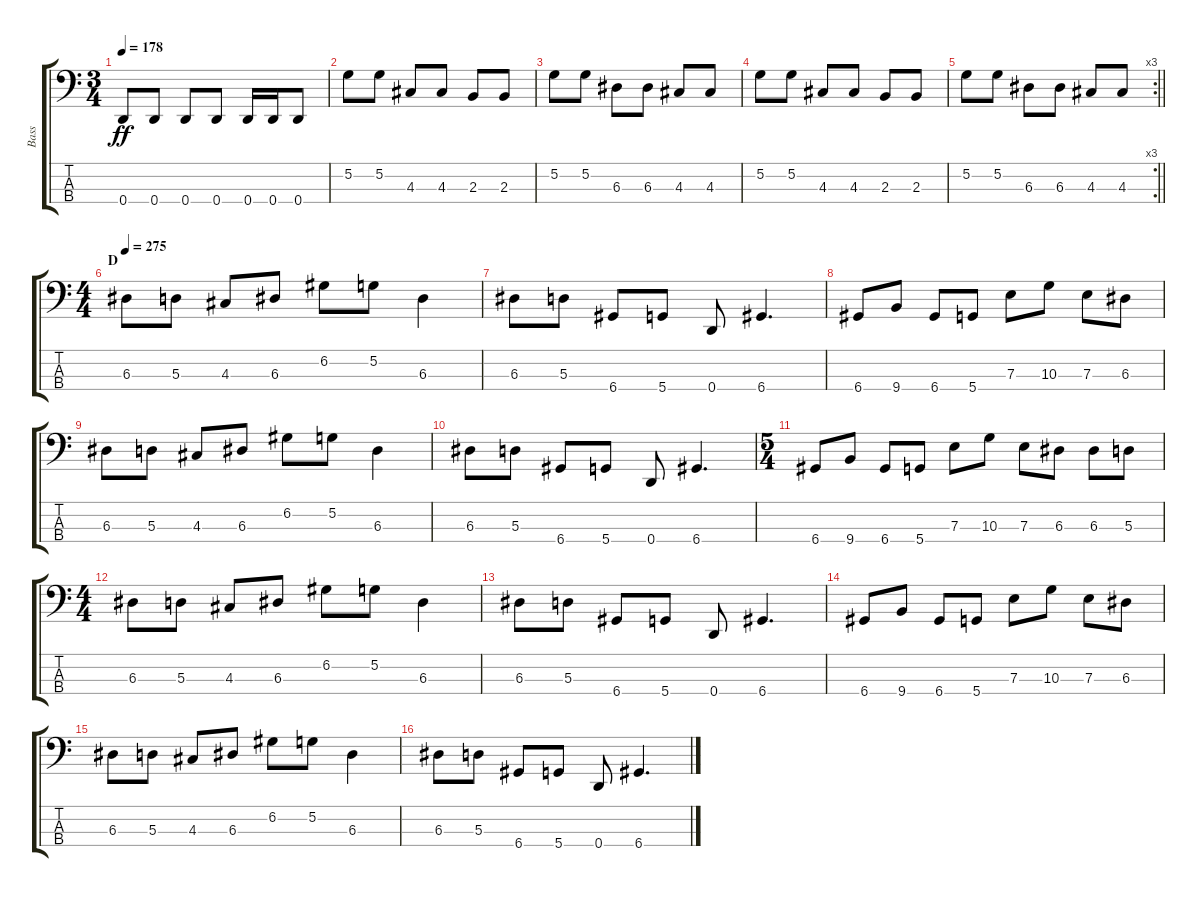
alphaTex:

\track ("Bass" "Bass") {instrument electricbasspick}
\staff {score tabs}
\tuning (G2 D2 A1 D1) {hide}
\ts (3 4)
\tempo 178
\clef f4
\ks c
0.4.8{dy ff} 0.4.8 0.4.8 0.4.8 0.4.16 0.4.16 0.4.8 |
5.2.8 5.2.8 4.3.8 4.3.8 2.3.8 2.3.8 |
5.2.8 5.2.8 6.3.8 6.3.8 4.3.8 4.3.8 |
5.2.8 5.2.8 4.3.8 4.3.8 2.3.8 2.3.8 |
\rc 3
\barLineRight lightlight
5.2.8 5.2.8 6.3.8 6.3.8 4.3.8 4.3.8 |
\ts (4 4)
\section ("" "D")
\tempo 275
6.3.8 5.3.8 4.3.8 6.3.8 6.2.8 5.2.8 6.3.4 |
6.3.8 5.3.8 6.4.8 5.4.8 0.4.8 6.4.4{d} |
6.4.8 9.4.8 6.4.8 5.4.8 7.3.8 10.3.8 7.3.8 6.3.8 |
6.3.8 5.3.8 4.3.8 6.3.8 6.2.8 5.2.8 6.3.4 |
6.3.8 5.3.8 6.4.8 5.4.8 0.4.8 6.4.4{d} |
\ts (5 4)
6.4.8 9.4.8 6.4.8 5.4.8 7.3.8 10.3.8 7.3.8 6.3.8 6.3.8 5.3.8 |
\ts (4 4)
6.3.8 5.3.8 4.3.8 6.3.8 6.2.8 5.2.8 6.3.4 |
6.3.8 5.3.8 6.4.8 5.4.8 0.4.8 6.4.4{d} |
6.4.8 9.4.8 6.4.8 5.4.8 7.3.8 10.3.8 7.3.8 6.3.8 |
6.3.8 5.3.8 4.3.8 6.3.8 6.2.8 5.2.8 6.3.4 |
6.3.8 5.3.8 6.4.8 5.4.8 0.4.8 6.4.4{d}
